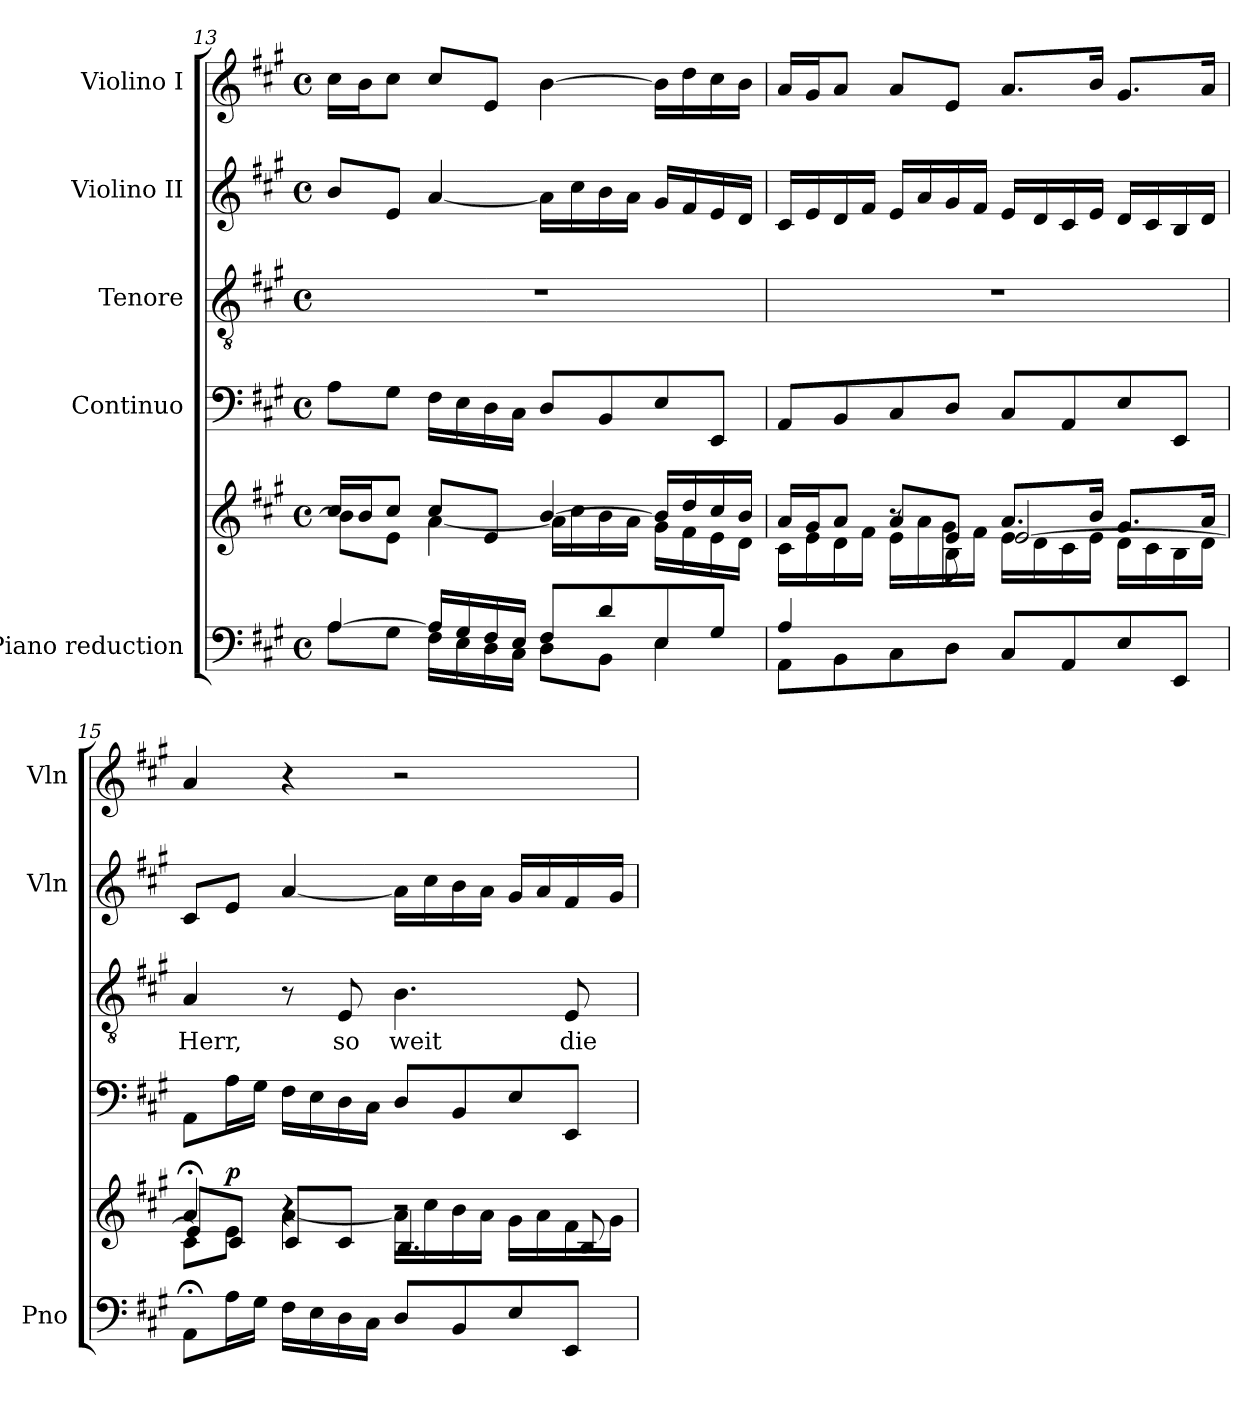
**kern	**kern	**dynam	**kern	**kern	**text	**kern	**kern
*part5	*part5	*part5	*part4	*part3	*part3	*part2	*part1
*staff6	*staff5	*staff5/6	*staff4	*staff3	*staff3	*staff2	*staff1
*I"Piano reduction	*	*	*I"Continuo	*I"Tenore	*	*I"Violino II	*I"Violino I
*I'Pno	*	*	*	*	*	*I'Vln	*I'Vln
*clefF4	*clefG2	*	*clefF4	*clefGv2	*	*clefG2	*clefG2
*k[f#c#g#]	*k[f#c#g#]	*	*k[f#c#g#]	*k[f#c#g#]	*	*k[f#c#g#]	*k[f#c#g#]
*M4/4	*M4/4	*	*M4/4	*M4/4	*	*M4/4	*M4/4
*met(c)	*met(c)	*	*met(c)	*met(c)	*	*met(c)	*met(c)
=13	=13	=13	=13	=13	=13	=13	=13
*^	*^	*	*	*	*	*	*
[4A/	8A\L	16cc#/LL	8b\L]	.	8A\L	1r	.	8b/L	16cc#\LL
.	.	16b/J	.	.	.	.	.	.	16b\J
.	8G#\J	8cc#/J	8e\J	.	8G#\J	.	.	8e/J	8cc#\J
16A/LL]	16F#\LL	8cc#/L	[4a\	.	16F#\LL	.	.	[4a/	8cc#/L
16G#/	16E\	.	.	.	16E\	.	.	.	.
16F#/	16D\	8e/J	.	.	16D\	.	.	.	8e/J
16E/JJ	16C#\JJ	.	.	.	16C#\JJ	.	.	.	.
8F#/L	8D\L	[4b/	16a\LL]	.	8D/L	.	.	16a\LL]	[4b\
.	.	.	16cc#\	.	.	.	.	16cc#\	.
8d/	8BB\J	.	16b\	.	8BB/	.	.	16b\	.
.	.	.	16a\JJ	.	.	.	.	16a\JJ	.
8E/	4E\	16b/LL]	16g#\LL	.	8E/	.	.	16g#/LL	16b\LL]
.	.	16dd/	16f#\	.	.	.	.	16f#/	16dd\
8G#/J	.	16cc#/	16e\	.	8EE/J	.	.	16e/	16cc#\
.	.	16b/JJ	16d\JJ	.	.	.	.	16d/JJ	16b\JJ
=14	=14	=14	=14	=14	=14	=14	=14	=14	=14
*	*	*	*^	*	*	*	*	*	*
4A/	8AA\L	16a/LL	16c#\LL	4ryy	.	8AA/L	1r	.	16c#/LL	16a/LL
.	.	16g#/J	16e\	.	.	.	.	.	16e/	16g#/J
.	8BB\	8a/J	16d\	.	.	8BB/	.	.	16d/	8a/J
.	.	.	16f#\JJ	.	.	.	.	.	16f#/JJ	.
2.ryy	8C#\	8a/L	16e\LL	8r	.	8C#/	.	.	16e/LL	8a/L
.	.	.	16a\	.	.	.	.	.	16a/	.
.	8D\J	8e/J	16g#\	8B\	.	8D/J	.	.	16g#/	8e/J
.	.	.	16f#\JJ	.	.	.	.	.	16f#/JJ	.
.	8C#/L	8.a/L	16e\LL	[2e/	.	8C#/L	.	.	16e/LL	8.a/L
.	.	.	16d\	.	.	.	.	.	16d/	.
.	8AA/	.	16c#\	.	.	8AA/	.	.	16c#/	.
.	.	16b/Jk	16e\JJ	.	.	.	.	.	16e/JJ	16b/Jk
.	8E/	8.g#/L	16d\LL	.	.	8E/	.	.	16d/LL	8.g#/L
.	.	.	16c#\	.	.	.	.	.	16c#/	.
.	8EE/J	.	16B\	.	.	8EE/J	.	.	16B/	.
.	.	16a/Jk	16d\JJ	.	.	.	.	.	16d/JJ	16a/Jk
*v	*v	*	*	*	*	*	*	*	*	*
=15	=15	=15	=15	=15	=15	=15	=15	=15	=15
!	!	!	!	!	!	!	!LO:LY:b	!	!
8AA;\L	4a;</	8c#\L	8e/L]	.	8AA\L	4A/	Herr,	8c#/L	4a/
!	!	!	!	!LO:DY:a	!	!	!	!	!
16A\L	.	8e\J	8c#/J	p	16A\L	.	.	8e/J	.
16G#\JJ	.	.	.	.	16G#\JJ	.	.	.	.
16F#\LL	4r	[>4a\	8c#/L	.	16F#\LL	8r	.	[4a/	4r
16E\	.	.	.	.	16E\	.	.	.	.
!	!	!	!	!	!	!	!LO:LY:b	!	!
16D\	.	.	8c#/J	.	16D\	8E/	so	.	.
16C#\JJ	.	.	.	.	16C#\JJ	.	.	.	.
!	!	!	!	!	!	!	!LO:LY:b	!	!
8D/L	2r	16a\LL]	4.B/	.	8D/L	4.B\	weit	16a\LL]	2r
.	.	16cc#\	.	.	.	.	.	16cc#\	.
8BB/	.	16b\	.	.	8BB/	.	.	16b\	.
.	.	16a\JJ	.	.	.	.	.	16a\JJ	.
8E/	.	16g#\LL	.	.	8E/	.	.	16g#/LL	.
.	.	16a\	.	.	.	.	.	16a/	.
!	!	!	!	!	!	!	!LO:LY:b	!	!
8EE/J	.	16f#\	8B/	.	8EE/J	8E/	die	16f#/	.
.	.	16g#\JJ	.	.	.	.	.	16g#/JJ	.
*	*v	*v	*v	*	*	*	*	*	*
=	=	=	=	=	=	=	=
*-	*-	*-	*-	*-	*-	*-	*-
